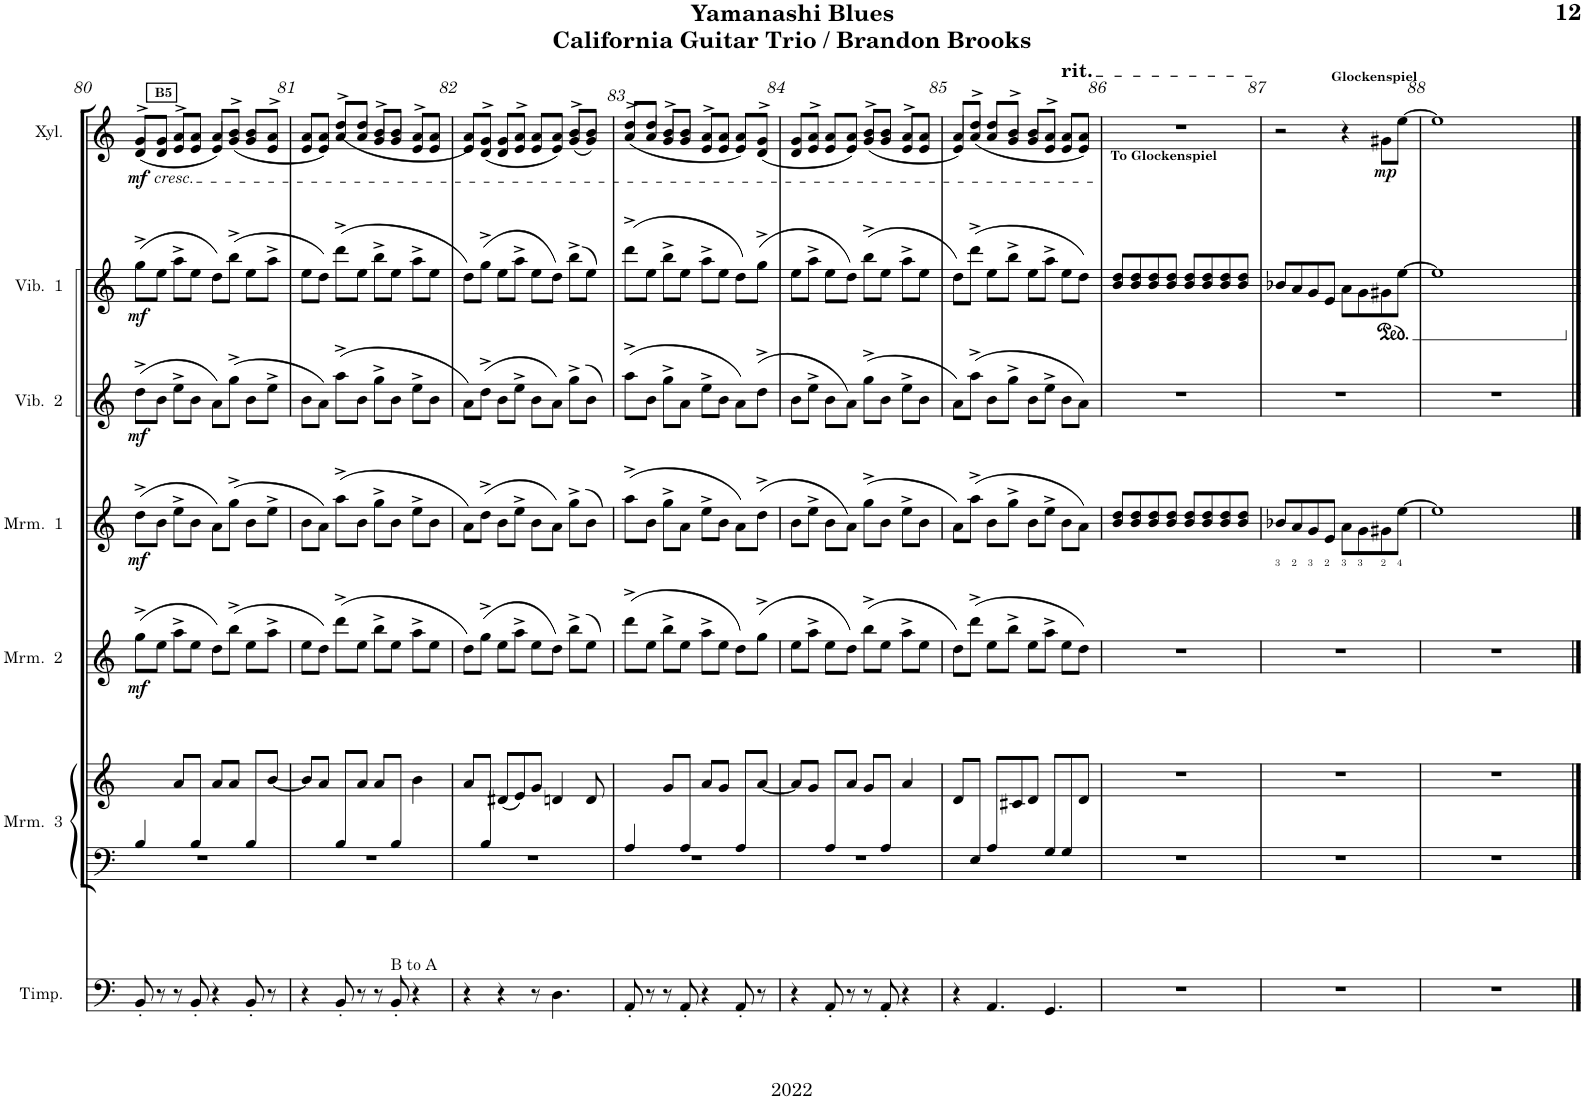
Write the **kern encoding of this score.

**kern	**dynam	**kern	**kern	**kern	**kern	**kern	**kern	**kern	**kern	**kern	**kern	**dynam	**kern	**dynam	**kern	**dynam	**kern	**dynam	**kern	**dynam
*part13	*part13	*part12	*part11	*part10	*part9	*part9	*part8	*part7	*part6	*part6	*part5	*part5	*part4	*part4	*part3	*part3	*part2	*part2	*part1	*part1
*staff15	*staff15	*staff14	*staff13	*staff12	*staff11	*staff10	*staff9	*staff8	*staff7	*staff6	*staff5	*staff5	*staff4	*staff4	*staff3	*staff3	*staff2	*staff2	*staff1	*staff1
*I"Xylophone	*	*I"Glockenspiel	*I"Guitar 3	*I"Guitar 2	*I"Guitar 1	*	*I"Electric Bass	*I"Timpani	*I"Marimba 3	*	*I"Marimba 2	*	*I"Marimba 1	*	*I"Vibraphone 2	*	*I"Vibraphone 1	*	*I"Glock / Xylo	*
*I'Xyl.	*	*I'Glock.	*I'Gtr.  2	*I'Gtr.  2	*I'Gtr.  1	*	*I'El. B.	*I'Timp.	*I'Mrm.  3	*	*I'Mrm.  2	*	*I'Mrm.  1	*	*I'Vib.  2	*	*I'Vib.  1	*	*I'Glock / Xylo	*
!!LO:PB:g=z
*clefG2	*	*clefG2	*clefG2	*clefG2	*clefF4	*clefG2	*clefF4	*clefF4	*clefF4	*clefG2	*clefG2	*	*clefG2	*	*clefG2	*	*clefG2	*	*clefG2	*
*Trd-7c-12	*	*Trd-14c-24	*	*	*	*	*Trd7c12	*	*	*	*	*	*	*	*	*	*	*	*Trd-7c-12	*
*k[]	*	*k[]	*k[]	*k[]	*k[]	*k[]	*k[]	*k[]	*k[]	*k[]	*k[]	*	*k[]	*	*k[]	*	*k[]	*	*k[]	*
*M4/4	*	*M4/4	*M4/4	*M4/4	*M4/4	*M4/4	*M4/4	*M4/4	*M4/4	*M4/4	*M4/4	*	*M4/4	*	*M4/4	*	*M4/4	*	*M4/4	*
!!LO:REH:place=s1:a:B:cj:fs=8:t=B5
=80	=80	=80	=80	=80	=80	=80	=80	=80	=80	=80	=80	=80	=80	=80	=80	=80	=80	=80	=80	=80
*^	*	*	*	*	*	*	*	*	*^	*	*	*	*	*	*	*	*	*	*^	*
!	!	!	!	!	!	!	!	!	!	!	!	!	!	!	!	!	!	!	!	!	!LO:TX:b:i:t=cresc.	!	!
!	!	!LO:DY:b	!	!	!	!	!	!	!	!	!	!	!	!LO:DY:b	!	!LO:DY:b	!	!LO:DY:b	!	!LO:DY:b	!	!	!LO:DY:b
8d^/L	8g/L	f	1r	(8gg\L	(8dd\L	8ryy	4B	8B'	8BB'/	4B/	1r	4ryy	(8gg^\L	mf	(8dd^\L	mf	(8dd^\L	mf	(8gg^\L	mf	(<8d^/L	8g/L	mf
8d/J	8g/J	.	.	8ee\J	8b\J	8ryy	.	8r	8r	.	.	.	8ee\J	.	8b\J	.	8b\J	.	8ee\J	.	8d/J	8g/J	.
8e^/L	8a/L	.	.	8aa\L	8ee\L	4ryy	8a/L	8r	8r	8ryy	.	8a/L	8aa^\L	.	8ee^\L	.	8ee^\L	.	8aa^\L	.	8e^/L	8a/L	.
8e/J	8a/J	.	.	8ee\J	8b\J	.	8B/J	8B'	8BB'/	8B/J	.	8ryy	8ee\J	.	8b\J	.	8b\J	.	8ee\J	.	8e/J	8a/J	.
8e	8a/L	.	.	8dd\L)	8a\L)	2ryy	8a/L	4r	4r	4ryy	.	8a/L	8dd\L)	.	8a\L)	.	8a\L)	.	8dd\L)	.	8e/)	8a/L	.
8ryy	8g^/ 8b^/J	.	.	(8bb\J	(8gg\J	.	8a/J	.	.	.	.	8a/J	(8bb^\J	.	(8gg^\J	.	(8gg^\J	.	(8bb^\J	.	8ryy	(<8g/^ 8b/^J	.
8ryy	8g/ 8b/L	.	.	8b\L	8b\L	.	8B/L	8B'	8BB'/	8B/L	.	8ryy	8ee\L	.	8b\L	.	8b\L	.	8ee\L	.	8ryy	8g/ 8b/L	.
8ryy	8e^/ 8a^/J	.	.	8aa\J	8ee\J	.	[8b/J	8r	8r	8ryy	.	[8b/J	8aa^\J	.	8ee^\J	.	8ee^\J	.	8aa^\J	.	8ryy	8e/^ 8a/^J	.
=81	=81	=81	=81	=81	=81	=81	=81	=81	=81	=81	=81	=81	=81	=81	=81	=81	=81	=81	=81	=81	=81	=81	=81
8ryy	8e/ 8a/L	.	1r	8ee\L	8b/L	1ryy	8b/L]	4r	4r	4ryy	1r	8b/L]	8ee\L	.	8b\L	.	8b\L	.	8ee\L	.	8ryy	8e/ 8a/L	.
8ryy	8e/ 8a/J	.	.	8dd\J)	8a/J)	.	8a/J	.	.	.	.	8a/J	8dd\J)	.	8a\J)	.	8a\J)	.	8dd\J)	.	8ryy	8e/ 8a/J)	.
8a^/L	8dd\L	.	.	(8ddd\L	(8aa\L	.	8B/L	8B'	8BB'/	8B/L	.	8ryy	(8ddd^\L	.	(8aa^\L	.	(8aa^\L	.	(8ddd^\L	.	8a^>/L	(8dd/L	.
8a/J	8dd\J	.	.	8ee\J	8b\J	.	8a/J	8r	8r	4ryy	.	8a/J	8ee\J	.	8b\J	.	8b\J	.	8ee\J	.	8a/J	8dd/J	.
8g^/L	8b\L	.	.	8bb\L	8gg\L	.	8a/L	8r	8r	.	.	8a/L	8bb^\L	.	8gg^\L	.	8gg^\L	.	8bb^\L	.	8g^>/L	8b/L	.
!	!	!	!	!	!	!	!	!	!LO:TX:a:t=B to A	!	!	!	!	!	!	!	!	!	!	!	!	!	!
8g/J	8b\J	.	.	8ee\J	8b\J	.	8B/J	8B'	8BB'/	8B/J	.	8ryy	8ee\J	.	8b\J	.	8b\J	.	8ee\J	.	8g/	8b/J	.
8e^/L	8a/L	.	.	8aa\L	8ee\L	.	4b	4r	4r	4ryy	.	4b\	8aa^\L	.	8ee^\L	.	8ee^\L	.	8aa^\L	.	8e^>/	8a/L	.
8e/J	8a/J	.	.	8ee\J	8b\J	.	.	.	.	.	.	.	8ee\J	.	8b\J	.	8b\J	.	8ee\J	.	8e/J	8a/J	.
=82	=82	=82	=82	=82	=82	=82	=82	=82	=82	=82	=82	=82	=82	=82	=82	=82	=82	=82	=82	=82	=82	=82	=82
8e	8a/L	.	1r	8dd\L)	8a\L)	1r	8a/L	4r	4r	8ryy	1r	8a/L	8dd\L)	.	8a\L)	.	8a\L)	.	8dd\L)	.	8e/L	8a/L)	.
8ryy	8d^/ 8g^/J	.	.	(8gg\J	(8dd\J	.	8B/J	.	.	8B/J	.	8ryy	(8gg^\J	.	(8dd^\J	.	(8dd^\J	.	(8gg^\J	.	8ryy	(<8d/^> 8g/^>J	.
8ryy	8d/ 8g/L	.	.	8ee\L	8b\L	.	(8d#X/L	4r	4r	2.ryy	.	(8d#X/L	8ee\L	.	8b\L	.	8b\L	.	8ee\L	.	8ryy	8d/ 8g/L	.
8ryy	8e^/ 8a^/J	.	.	8aa\J	8ee\J	.	8e/J)	.	.	.	.	8e/)	8aa^\J	.	8ee^\J	.	8ee^\J	.	8aa^\J	.	8ryy	8e/^> 8a/^>J	.
8ryy	8e/ 8a/L	.	.	8ee\L	8b/L	.	8g	8r	8r	.	.	8g/J	8ee\L	.	8b\L	.	8b\L	.	8ee\L	.	8ryy	8e/ 8a/L	.
8ryy	8e/ 8a/J	.	.	8dd\J)	8a/J)	.	4dn	4.D	4.D\	.	.	4dn/	8dd\J)	.	8a\J)	.	8a\J)	.	8dd\J)	.	8ryy	8e/ 8a/J)	.
8g^/L	8b\L	.	.	(8bb\L	(8gg\L	.	.	.	.	.	.	.	(8bb^\L	.	(8gg^\L	.	(8gg^\L	.	(8bb^\L	.	(<8g^>/L	8b/L	.
8g/J	8b\J	.	.	8ee\J)	8b\J)	.	8d	.	.	.	.	8d/	8ee\J)	.	8b\J)	.	8b\J)	.	8ee\J)	.	8g/J)	8b/J	.
=83	=83	=83	=83	=83	=83	=83	=83	=83	=83	=83	=83	=83	=83	=83	=83	=83	=83	=83	=83	=83	=83	=83	=83
*	*	*	*	*	*	*^	*	*	*	*	*	*	*	*	*	*	*	*	*	*	*	*	*
8a^/L	8dd\L	.	1r	(8ddd\L	(8aa\L	4A	1ryy	4ryy	8A'	8AA'/	4A/	1r	4ryy	(8ddd^\L	.	(8aa^\L	.	(8aa^\L	.	(8ddd^\L	.	(<8a^>/L	8dd/L	.
8a/J	8dd\J	.	.	8ee\J	8b\J	.	.	.	8r	8r	.	.	.	8ee\J	.	8b\J	.	8b\J	.	8ee\J	.	8a/	8dd/J	.
8g^/L	8b\L	.	.	8bb\L	8gg\L	8ryy	.	8g/L	8r	8r	8ryy	.	8g/L	8bb^\L	.	8gg^\L	.	8gg^\L	.	8bb^\L	.	8g^>/	8b/L	.
8g/J	8b\J	.	.	8ee\J	8a\J	8A\L	.	8ryy	8A'	8AA'/	8A/J	.	8ryy	8ee\J	.	8a\J	.	8a\J	.	8ee\J	.	8g/J	8b/J	.
8e^/L	8a/L	.	.	8aa\L	8ee\L	4ryy	.	8a/	4r	4r	4ryy	.	8a/L	8aa^\L	.	8ee^\L	.	8ee^\L	.	8aa^\L	.	8e^>/L	8a/L	.
8e/J	8a/J	.	.	8ee\J	8b\J	.	.	8g/J	.	.	.	.	8g/J	8ee\J	.	8b\J	.	8b\J	.	8ee\J	.	8e/	8a/J	.
8e	8a/L	.	.	8dd\L)	8a\L)	8A\J	.	8ryy	8A'	8AA'/	8A/L	.	8ryy	8dd\L)	.	8a\L)	.	8a\L)	.	8dd\L)	.	8e/J)	8a/L	.
8ryy	8d^/ 8g^/J	.	.	(8gg\J	(8dd\J	8ryy	.	[8aJ	8r	8r	8ryy	.	[8a/J	(8gg^\J	.	(8dd^\J	.	(8dd^\J	.	(8gg^\J	.	8ryy	(<8d/^> 8g/^>J	.
=84	=84	=84	=84	=84	=84	=84	=84	=84	=84	=84	=84	=84	=84	=84	=84	=84	=84	=84	=84	=84	=84	=84	=84	=84
8ryy	8d/ 8g/L	.	1r	8ee\L	8b\L	4ryy	1ryy	8a/L]	4r	4r	4ryy	1r	8a/L]	8ee\L	.	8b\L	.	8b\L	.	8ee\L	.	8ryy	8d/ 8g/L	.
8ryy	8e^/ 8a^/J	.	.	8aa\J	8ee\J	.	.	8g/J	.	.	.	.	8g/J	8aa^\J	.	8ee^\J	.	8ee^\J	.	8aa^\J	.	8ryy	8e/^> 8a/^>J	.
8ryy	8e/ 8a/L	.	.	8ee\L	8b/L	8A\L	.	8ryy	8A'	8AA'/	8A/L	.	8ryy	8ee\L	.	8b\L	.	8b\L	.	8ee\L	.	8ryy	8e/ 8a/L	.
8ryy	8e/ 8a/J	.	.	8dd\J)	8a/J)	4ryy	.	8a/L	8r	8r	4ryy	.	8a/J	8dd\J)	.	8a\J)	.	8a\J)	.	8dd\J)	.	8ryy	8e/ 8a/J)	.
8g^/L	8b\L	.	.	(8bb\L	(8gg\L	.	.	8g/J	8r	8r	.	.	8g/L	(8bb^\L	.	(8gg^\L	.	(8gg^\L	.	(8bb^\L	.	(<8g^>/L	8b/L	.
8g/J	8b\J	.	.	8ee\J	8b\J	8A\J	.	8ryy	8A'	8AA'/	8A/J	.	8ryy	8ee\J	.	8b\J	.	8b\J	.	8ee\J	.	8g/	8b/J	.
8e^/L	8a/L	.	.	8aa\L	8ee\L	4ryy	.	4a	4r	4r	4ryy	.	4a/	8aa^\L	.	8ee^\L	.	8ee^\L	.	8aa^\L	.	8e^>/	8a/L	.
8e/J	8a/J	.	.	8ee\J	8b\J	.	.	.	.	.	.	.	.	8ee\J	.	8b\J	.	8b\J	.	8ee\J	.	8e/J	8a/J	.
=85	=85	=85	=85	=85	=85	=85	=85	=85	=85	=85	=85	=85	=85	=85	=85	=85	=85	=85	=85	=85	=85	=85	=85	=85
8e/L	8a\L	.	1r	8dd\L)	8b\L)	8ryy	1ryy	8g	4r	4r	8ryy	1ryy	8d/L	8dd\L)	.	8a\L)	.	8a\L)	.	8dd\L)	.	8e/L)	8a/L	.
8a^/J	8dd\J	.	.	(8ddd\J	(8aa\J	8A	.	4ryy	.	.	8E/J	.	4ryy	(8ddd^\J	.	(8aa^\J	.	(8aa^\J	.	(8ddd^\J	.	(<8a^>/	8dd/J	.
8a/L	8dd\L	.	.	8ee\L	8b\L	8A	.	.	4.A	4.AA/	8A/L	.	.	8ee\L	.	8b\L	.	8b\L	.	8ee\L	.	8a/	8dd/L	.
8g^/J	8b\J	.	.	8bb\J	8gg\J	4ryy	.	8c#X/L	.	.	4ryy	.	8c#X/	8bb^\J	.	8gg^\J	.	8gg^\J	.	8bb^\J	.	8g^>/J	8b/J	.
8g/L	8b/L	.	.	8ee\L	8b\L	.	.	8d/J	.	.	.	.	8d/J	8ee\L	.	8b\L	.	8b\L	.	8ee\L	.	8g/L	8b/L	.
8e^/J	8a/J	.	.	8aa\J	8ee\J	4G	.	4.ryy	4.G	4.GG/	8G/L	.	4ryy	8aa^\J	.	8ee^\J	.	8ee^\J	.	8aa^\J	.	8e^>/	8a/J	.
!	!	!	!	!	!	!	!	!	!	!	!	!	!	!	!	!	!	!	!	!	!	!LO:TX:a:t=rit.	!	!
8e/L	8a/L	.	.	8ee\L	8b/L	.	.	.	.	.	8G/	.	.	8ee\L	.	8b\L	.	8b\L	.	8ee\L	.	8e/	8a/L	.
8e/J	8a/J	.	.	8dd\J)	8a/J)	8G	.	.	.	.	8ryy	.	8d/J	8dd\J)	.	8a\J)	.	8a\J)	.	8dd\J)	.	8e/J)	8a/J	.
*v	*v	*	*	*	*	*v	*v	*	*	*	*v	*v	*	*	*	*	*	*	*	*	*	*v	*v	*
=86	=86	=86	=86	=86	=86	=86	=86	=86	=86	=86	=86	=86	=86	=86	=86	=86	=86	=86	=86	=86
*	*	*	*	*	*	*	*	*	*	*	*	*	*	*	*	*	*	*	*clefG2	*
*	*	*	*	*	*	*	*k[]	*k[]	*	*	*	*	*	*	*	*	*	*	*k[]	*
*^	*	*	*	*	*	*	*	*	*	*	*	*	*	*	*	*	*	*	*^	*
!	!	!	!	!	!	!	!	!	!	!	!	!	!	!	!	!	!	!	!	!LO:TX:b:B:t=To Glockenspiel	!	!
*v	*v	*	*	*	*	*	*	*	*	*	*	*	*	*	*	*	*	*	*	*v	*v	*
1r	.	1r	1r	1r	1r	8b\ 8dd\L	1r	1r	1r	1r	1r	.	8b/ 8dd/L	.	1r	.	8b/ 8dd/L	.	1r	.
.	.	.	.	.	.	8b\ 8dd\J	.	.	.	.	.	.	8b/ 8dd/	.	.	.	8b/ 8dd/	.	.	.
.	.	.	.	.	.	8b\ 8dd\L	.	.	.	.	.	.	8b/ 8dd/	.	.	.	8b/ 8dd/	.	.	.
.	.	.	.	.	.	8b\ 8dd\J	.	.	.	.	.	.	8b/ 8dd/J	.	.	.	8b/ 8dd/J	.	.	.
.	.	.	.	.	.	8b\ 8dd\L	.	.	.	.	.	.	8b/ 8dd/L	.	.	.	8b/ 8dd/L	.	.	.
.	.	.	.	.	.	8b\ 8dd\J	.	.	.	.	.	.	8b/ 8dd/	.	.	.	8b/ 8dd/	.	.	.
.	.	.	.	.	.	8b\ 8dd\L	.	.	.	.	.	.	8b/ 8dd/	.	.	.	8b/ 8dd/	.	.	.
.	.	.	.	.	.	8b\ 8dd\J	.	.	.	.	.	.	8b/ 8dd/J	.	.	.	8b/ 8dd/J	.	.	.
=87	=87	=87	=87	=87	=87	=87	=87	=87	=87	=87	=87	=87	=87	=87	=87	=87	=87	=87	=87	=87
!	!	!	!	!	!	!	!	!	!	!	!	!	!LO:TX:b:t=3	!	!	!	!	!	!	!
1r	.	2r	1r	1r	1r	8b-X/L	1r	1r	1r	1r	1r	.	8b-X/L	.	1r	.	8b-X/L	.	2r	.
!	!	!	!	!	!	!	!	!	!	!	!	!	!LO:TX:b:t=2	!	!	!	!	!	!	!
.	.	.	.	.	.	8a/J	.	.	.	.	.	.	8a/	.	.	.	8a/	.	.	.
!	!	!	!	!	!	!	!	!	!	!	!	!	!LO:TX:b:t=3	!	!	!	!	!	!	!
.	.	.	.	.	.	8g/L	.	.	.	.	.	.	8g/	.	.	.	8g/	.	.	.
!	!	!	!	!	!	!	!	!	!	!	!	!	!LO:TX:b:t=2	!	!	!	!	!	!	!
.	.	.	.	.	.	8e/J	.	.	.	.	.	.	8e/J	.	.	.	8e/J	.	.	.
!	!	!	!	!	!	!	!	!	!	!	!	!	!LO:TX:b:t=3	!	!	!	!	!	!	!
.	.	4r	.	.	.	8a/L	.	.	.	.	.	.	8a\L	.	.	.	8a\L	.	4r	.
!	!	!	!	!	!	!	!	!	!	!	!	!	!LO:TX:b:t=3	!	!	!	!	!	!	!
.	.	.	.	.	.	8g/J	.	.	.	.	.	.	8g\	.	.	.	8g\	.	.	.
*	*	*	*	*	*	*	*	*	*	*	*	*	*	*	*	*	*	*	*clefG2	*
*	*	*ped	*	*	*	*	*	*	*	*	*	*	*	*	*	*	*	*	*	*
*	*	*	*	*	*	*	*	*	*	*	*	*	*	*	*	*	*ped	*	*	*
!	!	!	!	!	!	!	!	!	!	!	!	!	!	!	!	!	!	!	!LO:TX:a:t=Glockenspiel	!
!	!	!	!	!	!	!	!	!	!	!	!	!	!LO:TX:b:t=2	!	!	!	!	!	!	!
!	!	!	!	!	!	!	!	!	!	!	!	!	!	!	!	!	!	!	!	!LO:DY:b
.	.	8g#X\L	.	.	.	8g#X\L	.	.	.	.	.	.	8g#X\	.	.	.	8g#X\	.	8g#X\L	mp
!	!	!	!	!	!	!	!	!	!	!	!	!	!LO:TX:b:t=4	!	!	!	!	!	!	!
.	.	[8ee\J	.	.	.	[8ee\J	.	.	.	.	.	.	[8ee\J	.	.	.	[8ee\J	.	[8ee\J	.
=88	=88	=88	=88	=88	=88	=88	=88	=88	=88	=88	=88	=88	=88	=88	=88	=88	=88	=88	=88	=88
1r	.	1ee]	1r	1r	1r	1ee]	1r	1r	1r	1r	1r	.	1ee]	.	1r	.	1ee]	.	1ee]	.
*	*	*Xped	*	*	*	*	*	*	*	*	*	*	*	*	*	*	*	*	*	*
*	*	*	*	*	*	*	*	*	*	*	*	*	*	*	*	*	*Xped	*	*	*
==	==	==	==	==	==	==	==	==	==	==	==	==	==	==	==	==	==	==	==	==
*-	*-	*-	*-	*-	*-	*-	*-	*-	*-	*-	*-	*-	*-	*-	*-	*-	*-	*-	*-	*-
